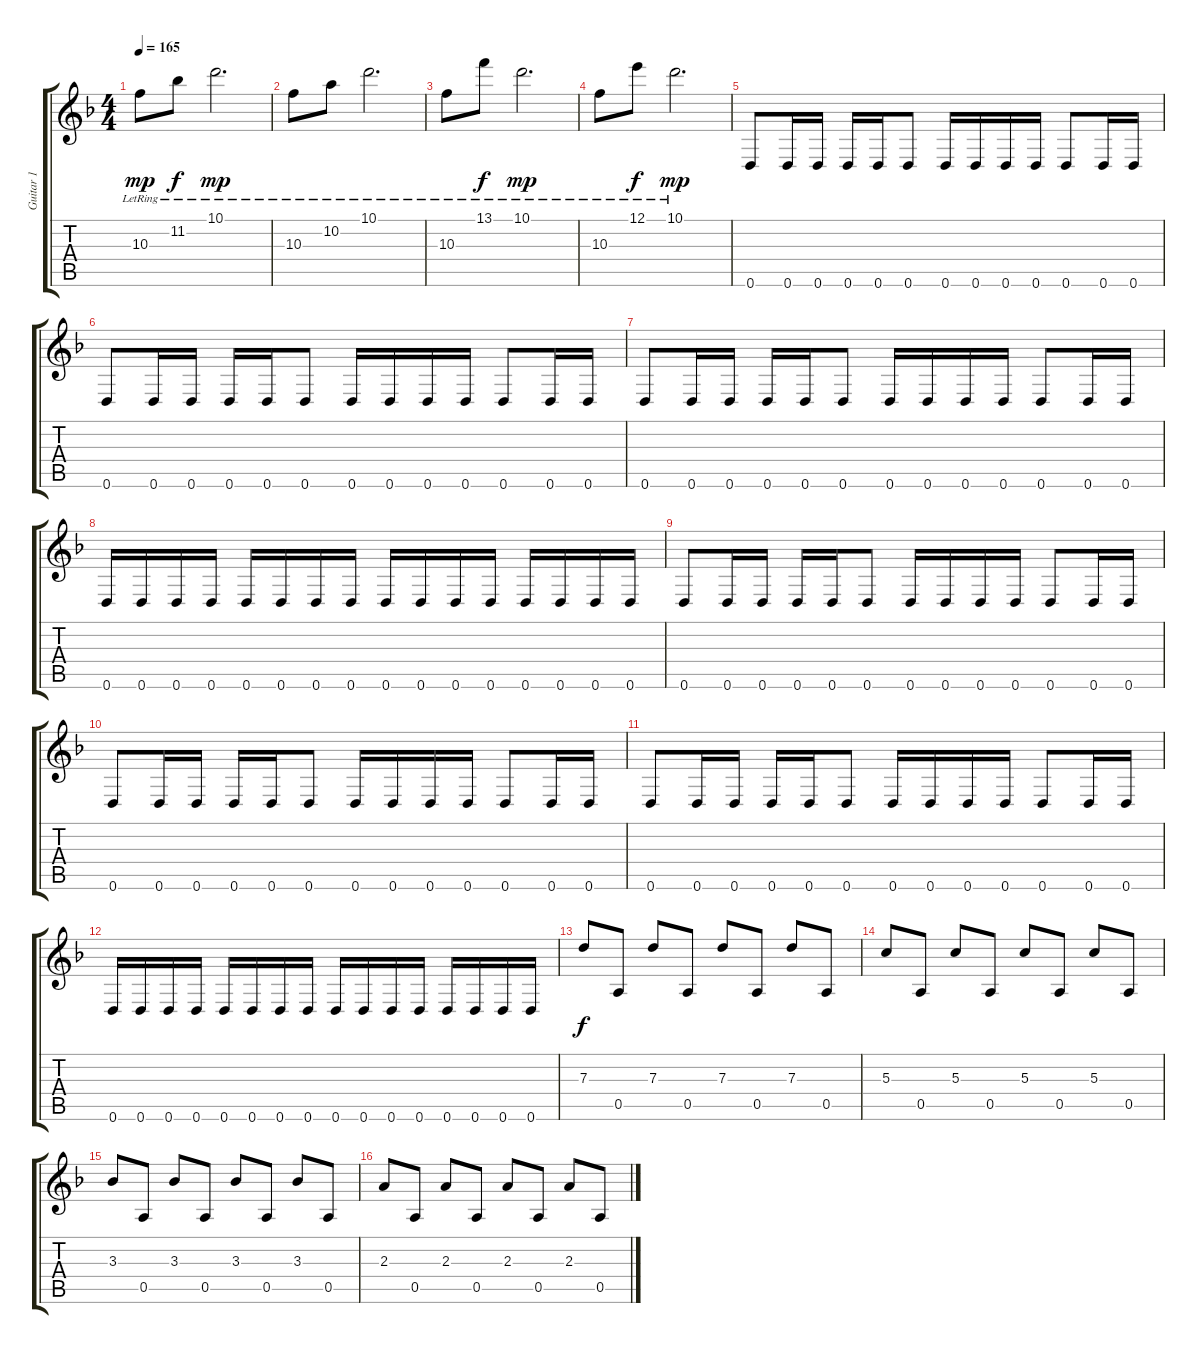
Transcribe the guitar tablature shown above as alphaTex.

\track ("Guitar 1" "Guitar 1") {instrument electricguitarjazz}
\staff {score tabs}
\tuning (E4 B3 G3 D3 A2 D2) {hide}
\ts (4 4)
\tempo 165
\clef g2
\ks f
10.3{lr}.8{dy mp} 11.2{lr}.8{dy f} 10.1{lr}.2{d dy mp} |
10.3{lr}.8 10.2{lr}.8 10.1{lr}.2{d} |
10.3{lr}.8 13.1{lr}.8{dy f} 10.1{lr}.2{d dy mp} |
10.3{lr}.8 12.1{lr}.8{dy f} 10.1{lr}.2{d dy mp} |
0.6.8 0.6.16 0.6.16 0.6.16 0.6.16 0.6.8 0.6.16 0.6.16 0.6.16 0.6.16 0.6.8 0.6.16 0.6.16 |
0.6.8 0.6.16 0.6.16 0.6.16 0.6.16 0.6.8 0.6.16 0.6.16 0.6.16 0.6.16 0.6.8 0.6.16 0.6.16 |
0.6.8 0.6.16 0.6.16 0.6.16 0.6.16 0.6.8 0.6.16 0.6.16 0.6.16 0.6.16 0.6.8 0.6.16 0.6.16 |
0.6.16 0.6.16 0.6.16 0.6.16 0.6.16 0.6.16 0.6.16 0.6.16 0.6.16 0.6.16 0.6.16 0.6.16 0.6.16 0.6.16 0.6.16 0.6.16 |
0.6.8 0.6.16 0.6.16 0.6.16 0.6.16 0.6.8 0.6.16 0.6.16 0.6.16 0.6.16 0.6.8 0.6.16 0.6.16 |
0.6.8 0.6.16 0.6.16 0.6.16 0.6.16 0.6.8 0.6.16 0.6.16 0.6.16 0.6.16 0.6.8 0.6.16 0.6.16 |
0.6.8 0.6.16 0.6.16 0.6.16 0.6.16 0.6.8 0.6.16 0.6.16 0.6.16 0.6.16 0.6.8 0.6.16 0.6.16 |
0.6.16 0.6.16 0.6.16 0.6.16 0.6.16 0.6.16 0.6.16 0.6.16 0.6.16 0.6.16 0.6.16 0.6.16 0.6.16 0.6.16 0.6.16 0.6.16 |
7.3.8{dy f instrument overdrivenguitar} 0.5.8 7.3.8 0.5.8 7.3.8 0.5.8 7.3.8 0.5.8 |
5.3.8 0.5.8 5.3.8 0.5.8 5.3.8 0.5.8 5.3.8 0.5.8 |
3.3.8 0.5.8 3.3.8 0.5.8 3.3.8 0.5.8 3.3.8 0.5.8 |
2.3.8 0.5.8 2.3.8 0.5.8 2.3.8 0.5.8 2.3.8 0.5.8
